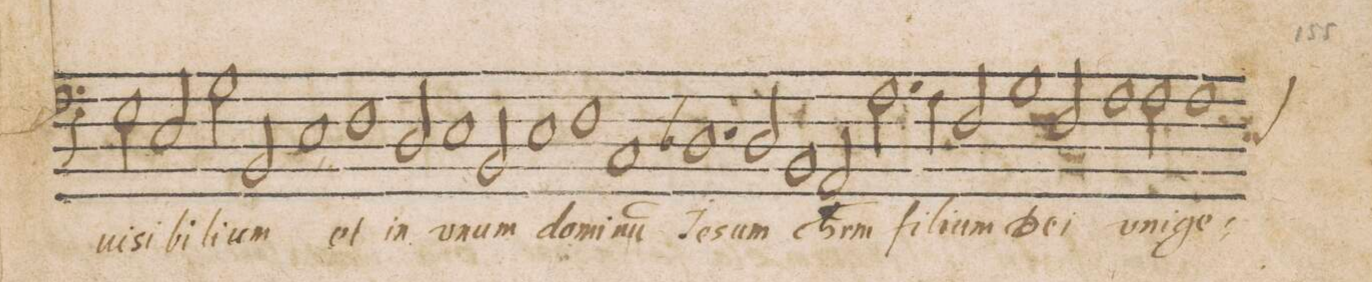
**kern	**text
*I"BASSVS	*
*clefF5	*
*k[]	*
*met(C|)	*
*M2/1	*
2E\	-ui-
2C/	-si-
=18-	=18-
2G\	-bi-
2GG/	-li-
1C,	-um
=19-	=19-
1D	et
2BB/	in
1C/	v-
=20-	=20-
2GG/	-num
1C	do-
=21-	=21-
1D	-mi-
1AA	-nu(m)
=22-	=22-
1.BB-X	Je-
2BB-/	-sum
=23-	=23-
1GG	chr(i-
2FF/	-stu)m
2.F\	fi-
=24-	=24-
4F\	-li-
2D/	-um
1G	De-
=25-	=25-
2D/	-i
1F	u-
2F\	-ni-
=26-	=26-
*custos:C	*
1F	-ge-
*-	*-
